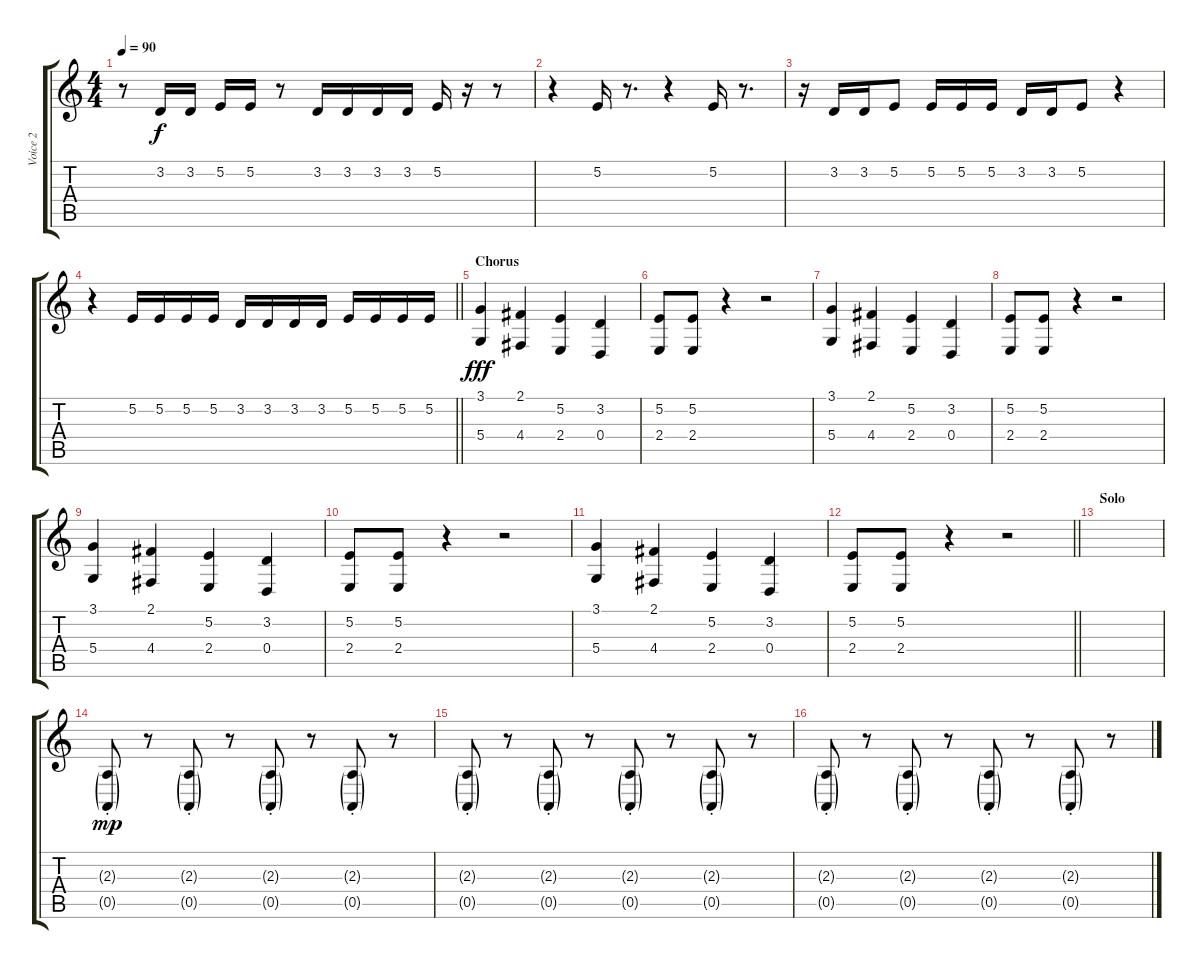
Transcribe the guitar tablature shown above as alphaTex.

\track ("Voice 2" "Voice 2") {instrument tenorsax}
\staff {score tabs}
\tuning (E4 B3 G3 D3 A2 E2) {hide}
\ts (4 4)
\tempo 90
\clef g2
\ks c
r.8{dy f} 3.2.16 3.2.16 5.2.16 5.2.16 r.8 3.2.16 3.2.16 3.2.16 3.2.16 5.2.16 r.16 r.8 |
r.4 5.2.16 r.8{d} r.4 5.2.16 r.8{d} |
r.16 3.2.16 3.2.16 5.2.8 5.2.16 5.2.16 5.2.16 3.2.16 3.2.16 5.2.8 r.4 |
\barLineRight lightlight
r.4 5.2.16 5.2.16 5.2.16 5.2.16 3.2.16 3.2.16 3.2.16 3.2.16 5.2.16 5.2.16 5.2.16 5.2.16 |
\section ("" "Chorus")
(3.1 5.4).4{dy fff} (2.1 4.4).4 (5.2 2.4).4 (3.2 0.4).4 |
(5.2 2.4).8 (5.2 2.4).8 r.4 r.2 |
(3.1 5.4).4 (2.1 4.4).4 (5.2 2.4).4 (3.2 0.4).4 |
(5.2 2.4).8 (5.2 2.4).8 r.4 r.2 |
(3.1 5.4).4 (2.1 4.4).4 (5.2 2.4).4 (3.2 0.4).4 |
(5.2 2.4).8 (5.2 2.4).8 r.4 r.2 |
(3.1 5.4).4 (2.1 4.4).4 (5.2 2.4).4 (3.2 0.4).4 |
\barLineRight lightlight
(5.2 2.4).8 (5.2 2.4).8 r.4 r.2 |
\section ("" "Solo")
|
(2.3{g st} 0.5{g st}).8{dy mp} r.8 (2.3{g st} 0.5{g st}).8 r.8 (2.3{g st} 0.5{g st}).8 r.8 (2.3{g st} 0.5{g st}).8 r.8 |
(2.3{g st} 0.5{g st}).8 r.8 (2.3{g st} 0.5{g st}).8 r.8 (2.3{g st} 0.5{g st}).8 r.8 (2.3{g st} 0.5{g st}).8 r.8 |
(2.3{g st} 0.5{g st}).8 r.8 (2.3{g st} 0.5{g st}).8 r.8 (2.3{g st} 0.5{g st}).8 r.8 (2.3{g st} 0.5{g st}).8 r.8
